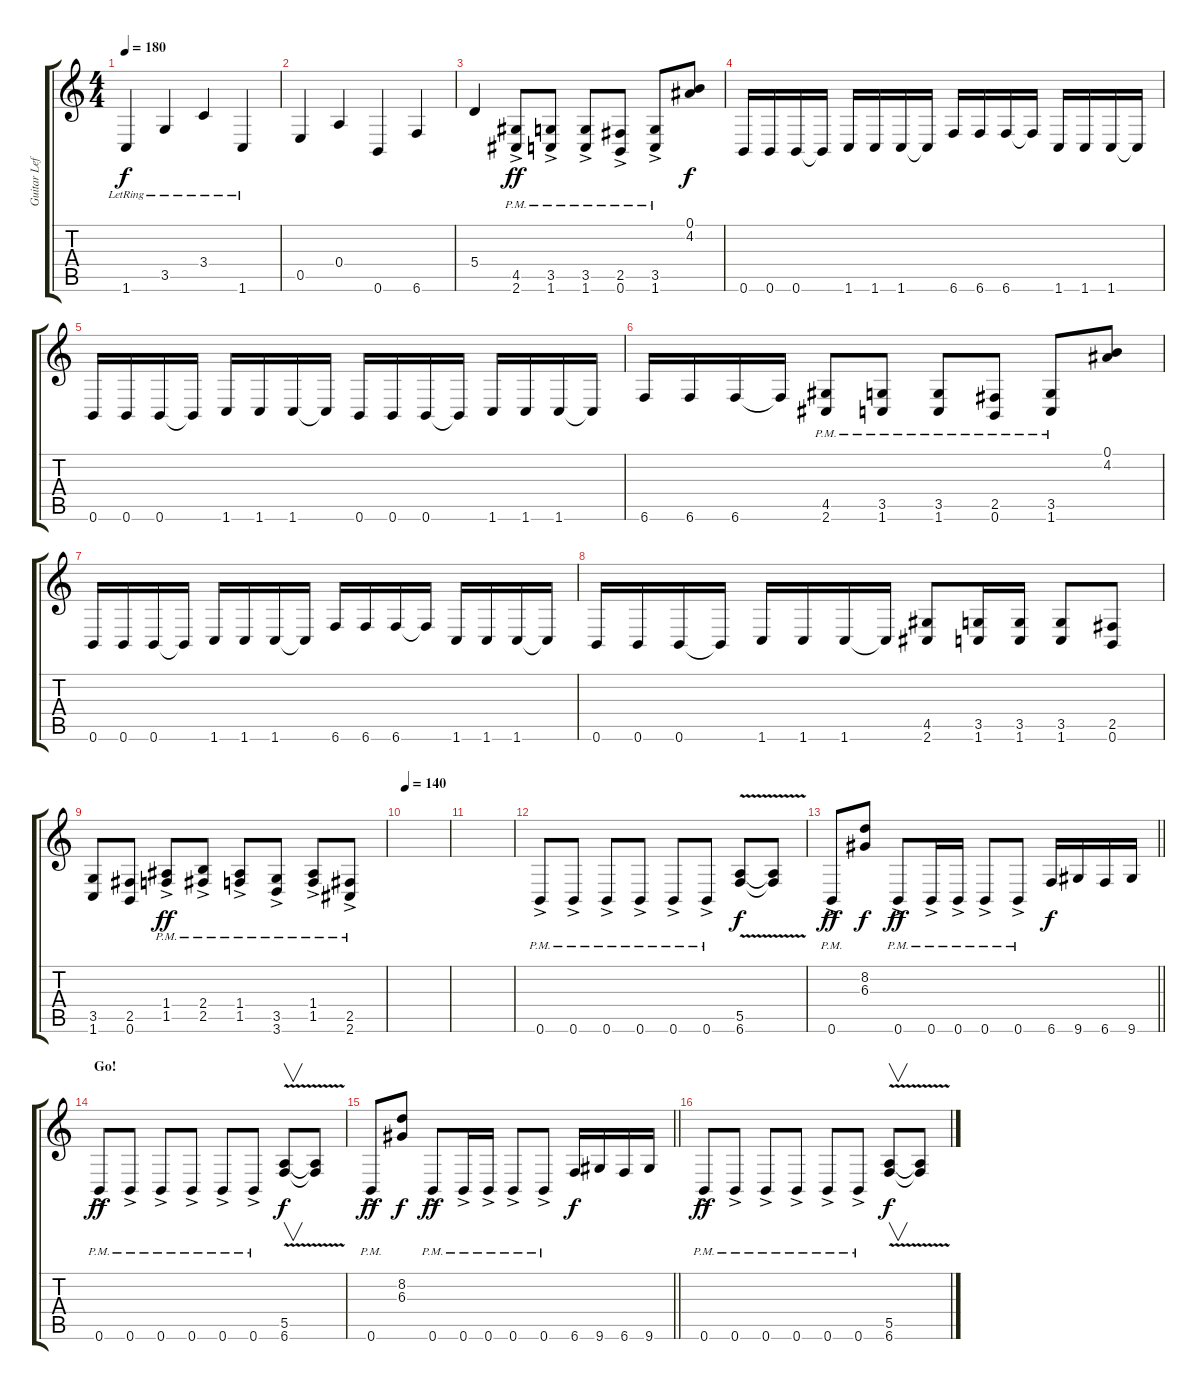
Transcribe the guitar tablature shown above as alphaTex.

\track ("Guitar Left" "Guitar Lef") {instrument overdrivenguitar}
\staff {score tabs}
\tuning (B3 Gb3 D3 A2 E2 B1) {hide}
\ts (4 4)
\tempo 180
\clef g2
\ks c
1.6{lr}.4{dy f} 3.5{lr}.4 3.4{lr}.4 1.6{lr}.4 |
0.5.4 0.4.4 0.6.4 6.6.4 |
5.4.4 (4.5{ac pm} 2.6{ac pm}).8{dy ff} (3.5{ac pm} 1.6{ac pm}).8 (3.5{ac pm} 1.6{ac pm}).8 (2.5{ac pm} 0.6{ac pm}).8 (3.5{ac pm} 1.6{ac pm}).8 (0.1 4.2).8{dy f} |
0.6.16 0.6.16 0.6.16 0.6{t}.16 1.6.16 1.6.16 1.6.16 1.6{t}.16 6.6.16 6.6.16 6.6.16 6.6{t}.16 1.6.16 1.6.16 1.6.16 1.6{t}.16 |
0.6.16 0.6.16 0.6.16 0.6{t}.16 1.6.16 1.6.16 1.6.16 1.6{t}.16 0.6.16 0.6.16 0.6.16 0.6{t}.16 1.6.16 1.6.16 1.6.16 1.6{t}.16 |
6.6.16 6.6.16 6.6.16 6.6{t}.16 (4.5{pm} 2.6{pm}).8 (3.5{pm} 1.6{pm}).8 (3.5{pm} 1.6{pm}).8 (2.5{pm} 0.6{pm}).8 (3.5{pm} 1.6{pm}).8 (0.1 4.2).8 |
0.6.16 0.6.16 0.6.16 0.6{t}.16 1.6.16 1.6.16 1.6.16 1.6{t}.16 6.6.16 6.6.16 6.6.16 6.6{t}.16 1.6.16 1.6.16 1.6.16 1.6{t}.16 |
0.6.16 0.6.16 0.6.16 0.6{t}.16 1.6.16 1.6.16 1.6.16 1.6{t}.16 (4.5 2.6).8 (3.5 1.6).16 (3.5 1.6).16 (3.5 1.6).8 (2.5 0.6).8 |
(3.5 1.6).8 (2.5 0.6).8 (1.4{ac pm} 1.5{ac pm}).8{dy ff} (2.4{ac pm} 2.5{ac pm}).8 (1.4{ac pm} 1.5{ac pm}).8 (3.5{ac pm} 3.6{ac pm}).8 (1.4{ac pm} 1.5{ac pm}).8 (2.5{ac pm} 2.6{ac pm}).8 |
\tempo 140
|
|
0.6{ac pm}.8 0.6{ac pm}.8 0.6{ac pm}.8 0.6{ac pm}.8 0.6{ac pm}.8 0.6{ac pm}.8 (5.5{v} 6.6{v}).8{dy f} (5.5{t} 6.6{t}).8 |
\barLineRight lightlight
0.6{ac pm}.8{dy ff} (8.2 6.3).8{dy f} 0.6{ac pm}.8{dy ff} 0.6{ac pm}.16 0.6{ac pm}.16 0.6{ac pm}.8 0.6{ac pm}.8 6.6.16{dy f} 9.6.16 6.6.16 9.6.16 |
\section ("" "Go!")
0.6{ac pm}.8{dy ff} 0.6{ac pm}.8 0.6{ac pm}.8 0.6{ac pm}.8 0.6{ac pm}.8 0.6{ac pm}.8 (5.5{v} 6.6{v}).8{v dy f} (5.5{t} 6.6{t}).8 |
\barLineRight lightlight
0.6{ac pm}.8{dy ff} (8.2 6.3).8{dy f} 0.6{ac pm}.8{dy ff} 0.6{ac pm}.16 0.6{ac pm}.16 0.6{ac pm}.8 0.6{ac pm}.8 6.6.16{dy f} 9.6.16 6.6.16 9.6.16 |
0.6{ac pm}.8{dy ff} 0.6{ac pm}.8 0.6{ac pm}.8 0.6{ac pm}.8 0.6{ac pm}.8 0.6{ac pm}.8 (5.5{v} 6.6{v}).8{v dy f} (5.5{t} 6.6{t}).8
